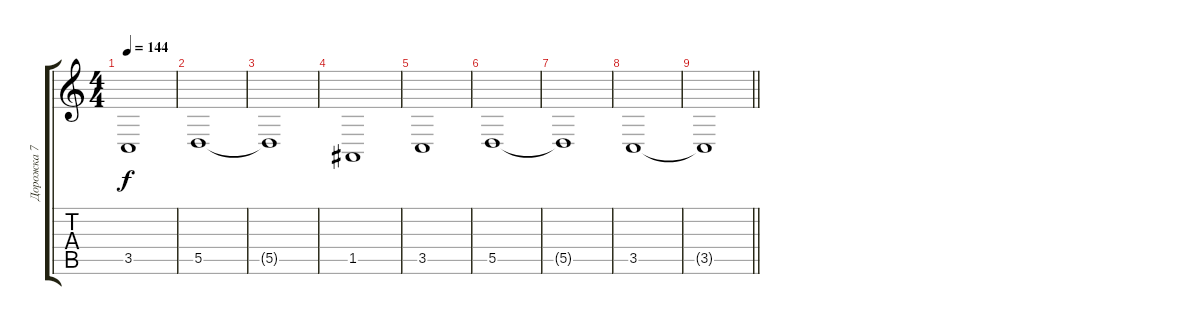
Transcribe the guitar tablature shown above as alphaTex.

\track ("Дорожка 7" "Дорожка 7") {instrument stringensemble2}
\staff {score tabs}
\tuning (E4 B3 G3 D3 A2 E2) {hide}
\ts (4 4)
\tempo 144
\clef g2
\ks c
3.5{t}.1{dy f} |
5.5.1 |
5.5{t}.1 |
1.5.1 |
3.5.1 |
5.5.1 |
5.5{t}.1 |
3.5.1 |
\barLineRight lightlight
3.5{t}.1
